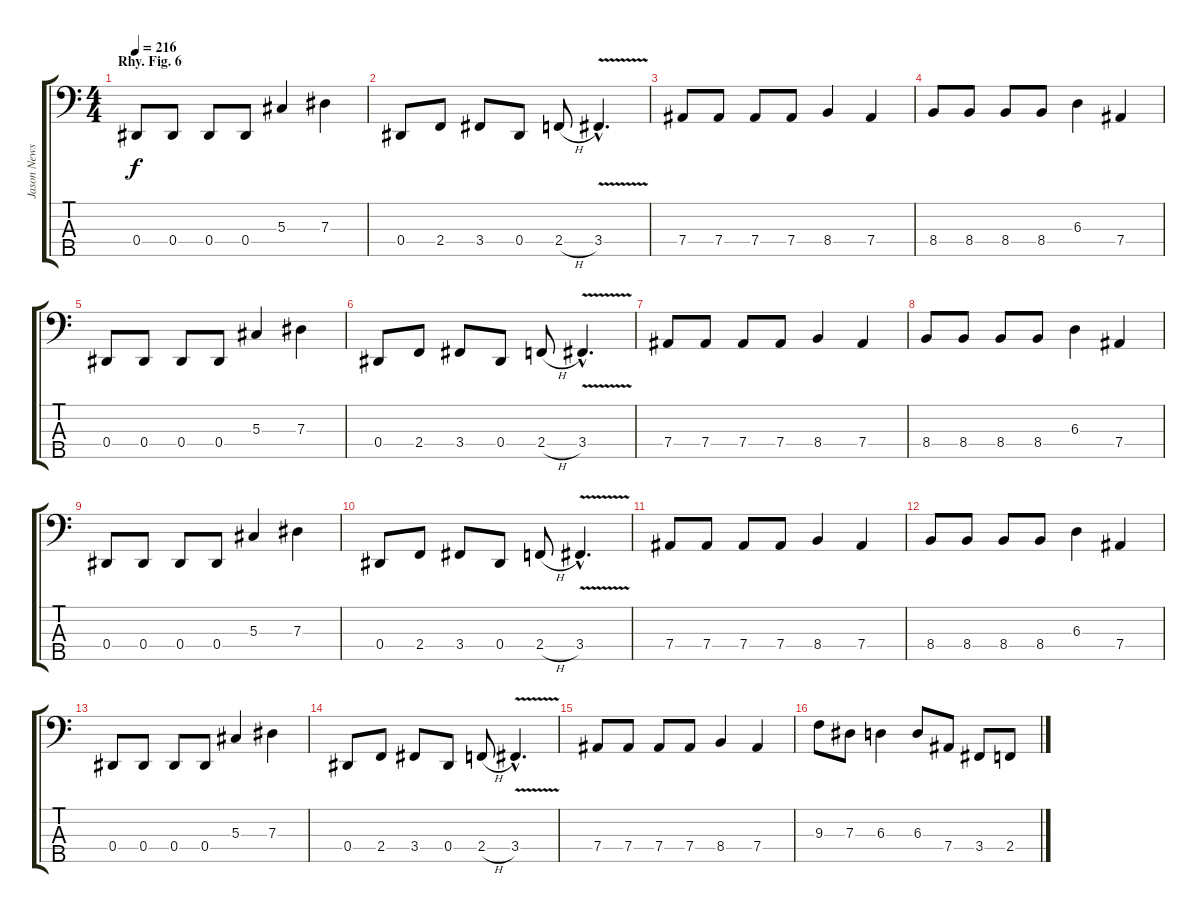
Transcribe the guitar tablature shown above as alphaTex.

\track ("Jason Newstead (Bass)" "Jason News") {instrument electricbasspick}
\staff {score tabs}
\tuning (Gb2 Db2 Ab1 Eb1 Bb0) {hide}
\ts (4 4)
\section ("" "Rhy. Fig. 6")
\tempo 216
\clef f4
\ks c
0.4.8{dy f} 0.4.8 0.4.8 0.4.8 5.3.4 7.3.4 |
0.4.8 2.4.8 3.4.8 0.4.8 2.4{h}.8 3.4{v hac}.4{d} |
7.4.8 7.4.8 7.4.8 7.4.8 8.4.4 7.4.4 |
8.4.8 8.4.8 8.4.8 8.4.8 6.3.4 7.4.4 |
0.4.8 0.4.8 0.4.8 0.4.8 5.3.4 7.3.4 |
0.4.8 2.4.8 3.4.8 0.4.8 2.4{h}.8 3.4{v hac}.4{d} |
7.4.8 7.4.8 7.4.8 7.4.8 8.4.4 7.4.4 |
8.4.8 8.4.8 8.4.8 8.4.8 6.3.4 7.4.4 |
0.4.8 0.4.8 0.4.8 0.4.8 5.3.4 7.3.4 |
0.4.8 2.4.8 3.4.8 0.4.8 2.4{h}.8 3.4{v hac}.4{d} |
7.4.8 7.4.8 7.4.8 7.4.8 8.4.4 7.4.4 |
8.4.8 8.4.8 8.4.8 8.4.8 6.3.4 7.4.4 |
0.4.8 0.4.8 0.4.8 0.4.8 5.3.4 7.3.4 |
0.4.8 2.4.8 3.4.8 0.4.8 2.4{h}.8 3.4{v hac}.4{d} |
7.4.8 7.4.8 7.4.8 7.4.8 8.4.4 7.4.4 |
9.3.8 7.3.8 6.3.4 6.3.8 7.4.8 3.4.8 2.4.8
